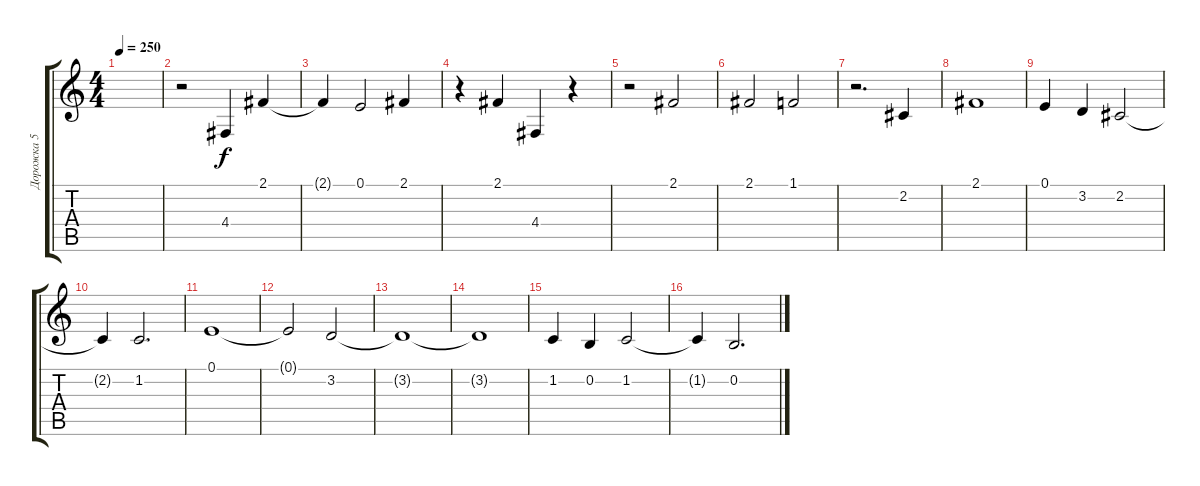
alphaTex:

\track ("Дорожка 5" "Дорожка 5") {instrument lead6voice}
\staff {score tabs}
\tuning (E4 B3 G3 D3 A2 E2) {hide}
\ts (4 4)
\tempo 250
\clef g2
\ks c
|
r.2 4.4.4 2.1.4 |
2.1{t}.4 0.1.2 2.1.4 |
r.4 2.1.4 4.4.4 r.4 |
r.2 2.1.2 |
2.1.2 1.1.2 |
r.2{d} 2.2.4 |
2.1.1 |
0.1.4 3.2.4 2.2.2 |
2.2{t}.4 1.2.2{d} |
0.1.1{volume 14} |
0.1{t}.2{volume 14} 3.2.2{volume 14} |
3.2{t}.1{volume 14} |
3.2{t}.1{volume 14} |
1.2.4{volume 14} 0.2.4{volume 14} 1.2.2{volume 14} |
1.2{t}.4{volume 14} 0.2.2{d volume 14}
